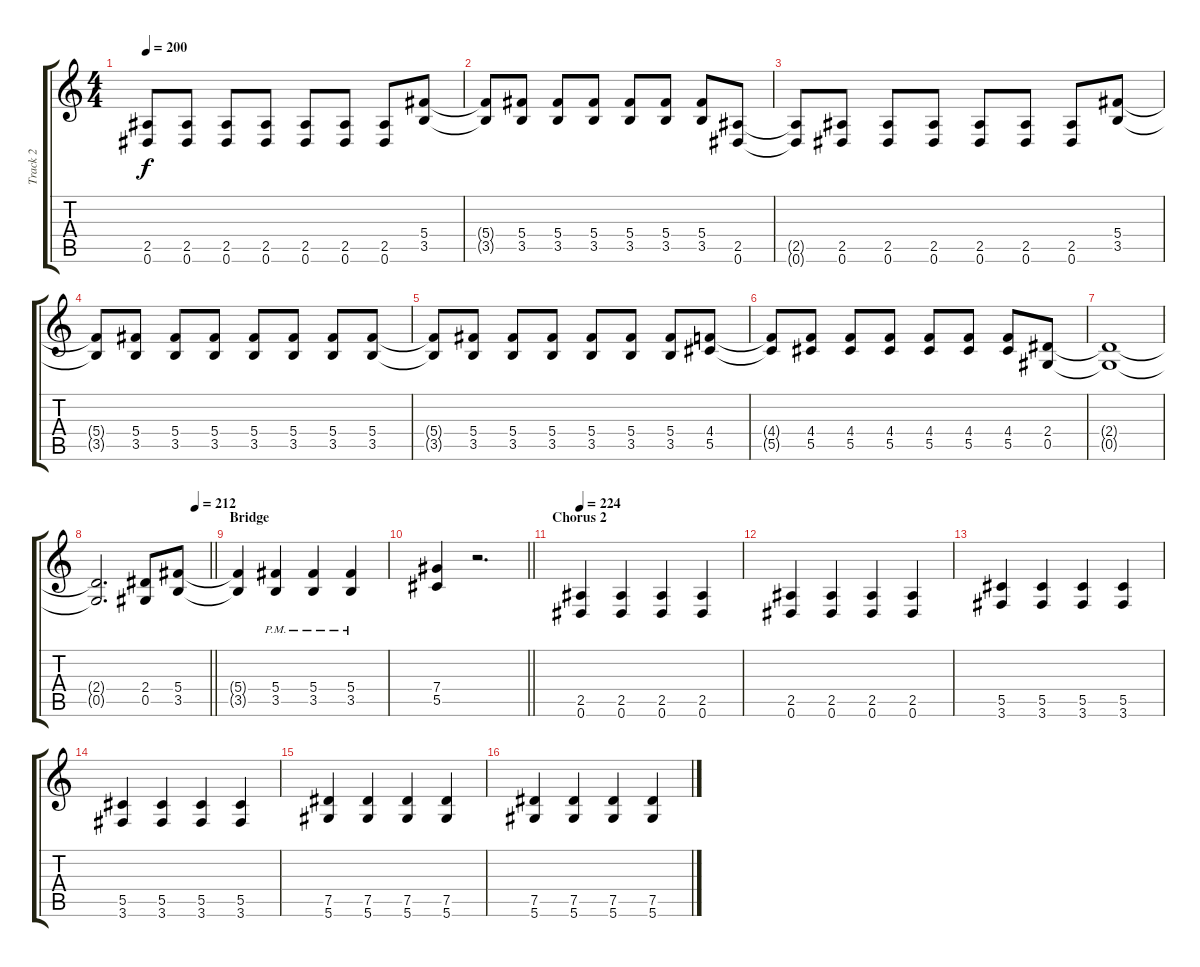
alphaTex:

\track ("Track 2" "Track 2") {instrument distortionguitar}
\staff {score tabs}
\tuning (Eb4 Bb3 Gb3 Db3 Ab2 Eb2) {hide}
\ts (4 4)
\tempo 200
\clef g2
\ks c
(2.5{t} 0.6{t}).8{dy f} (2.5 0.6).8 (2.5 0.6).8 (2.5 0.6).8 (2.5 0.6).8 (2.5 0.6).8 (2.5 0.6).8 (5.4 3.5).8 |
(5.4{t} 3.5{t}).8 (5.4 3.5).8 (5.4 3.5).8 (5.4 3.5).8 (5.4 3.5).8 (5.4 3.5).8 (5.4 3.5).8 (2.5 0.6).8 |
(2.5{t} 0.6{t}).8 (2.5 0.6).8 (2.5 0.6).8 (2.5 0.6).8 (2.5 0.6).8 (2.5 0.6).8 (2.5 0.6).8 (5.4 3.5).8 |
(5.4{t} 3.5{t}).8 (5.4 3.5).8 (5.4 3.5).8 (5.4 3.5).8 (5.4 3.5).8 (5.4 3.5).8 (5.4 3.5).8 (5.4 3.5).8 |
(5.4{t} 3.5{t}).8 (5.4 3.5).8 (5.4 3.5).8 (5.4 3.5).8 (5.4 3.5).8 (5.4 3.5).8 (5.4 3.5).8 (4.4 5.5).8 |
(4.4{t} 5.5{t}).8 (4.4 5.5).8 (4.4 5.5).8 (4.4 5.5).8 (4.4 5.5).8 (4.4 5.5).8 (4.4 5.5).8 (2.4 0.5).8 |
(2.4{t} 0.5{t}).1 |
\tempo (212 0.875)
\barLineRight lightlight
(2.4{t} 0.5{t}).2{d} (2.4 0.5).8 (5.4 3.5).8 |
\section ("" "Bridge")
(5.4{t} 3.5{t}).4 (5.4{pm} 3.5{pm}).4 (5.4{pm} 3.5{pm}).4 (5.4{pm} 3.5{pm}).4 |
\barLineRight lightlight
(7.4 5.5).4 r.2{d} |
\section ("" "Chorus 2")
\tempo 224
(2.5 0.6).4 (2.5 0.6).4 (2.5 0.6).4 (2.5 0.6).4 |
(2.5 0.6).4 (2.5 0.6).4 (2.5 0.6).4 (2.5 0.6).4 |
(5.5 3.6).4 (5.5 3.6).4 (5.5 3.6).4 (5.5 3.6).4 |
(5.5 3.6).4 (5.5 3.6).4 (5.5 3.6).4 (5.5 3.6).4 |
(7.5 5.6).4 (7.5 5.6).4 (7.5 5.6).4 (7.5 5.6).4 |
(7.5 5.6).4 (7.5 5.6).4 (7.5 5.6).4 (7.5 5.6).4
